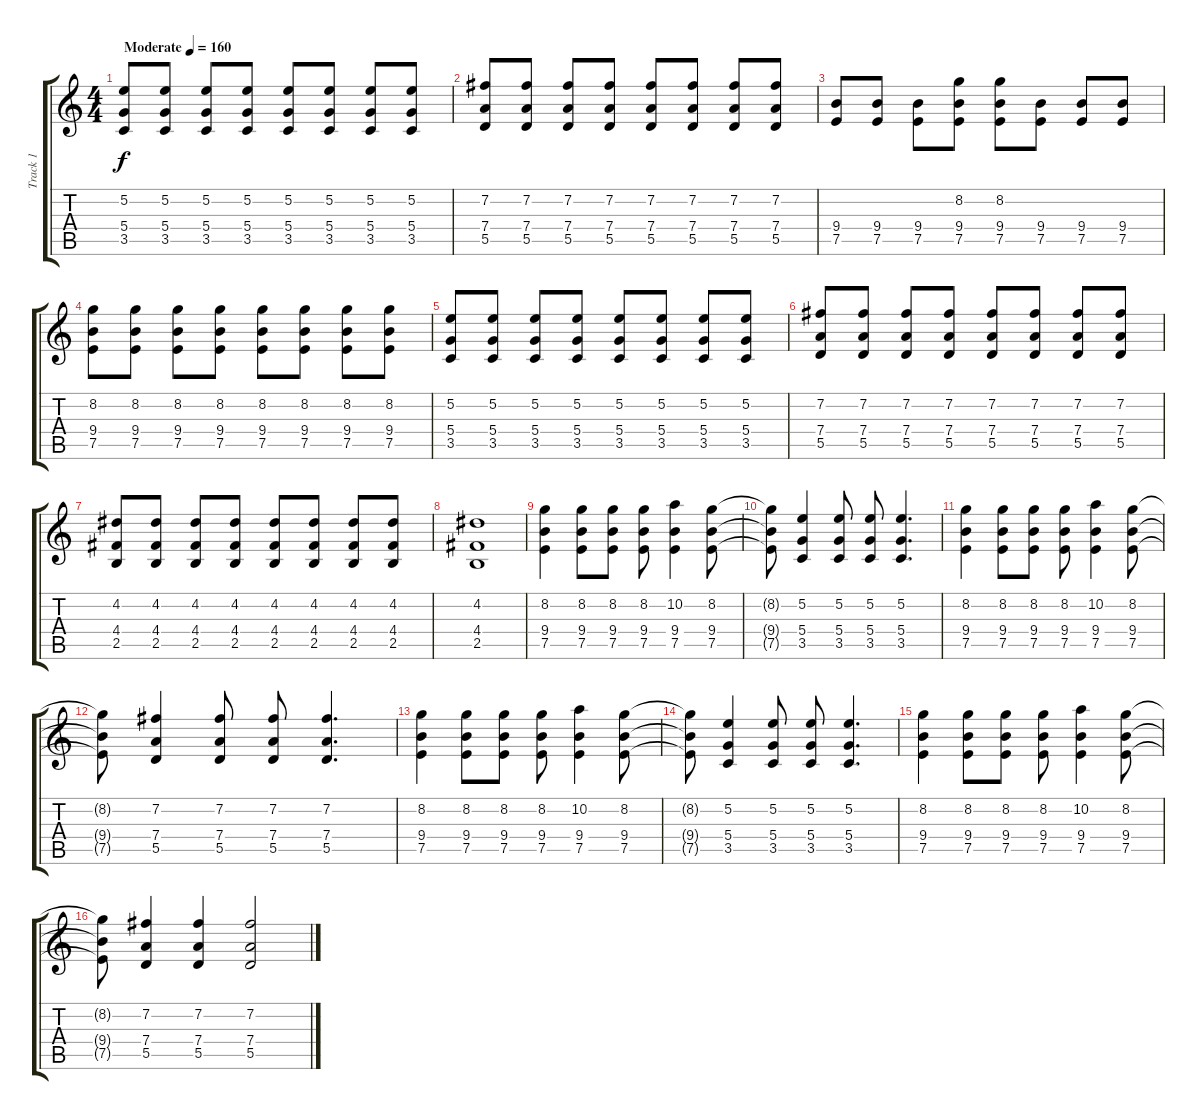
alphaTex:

\track ("Track 1" "Track 1") {instrument acousticguitarsteel}
\staff {score tabs}
\tuning (E4 B3 G3 D3 A2 E2) {hide}
\ts (4 4)
\tempo (160 "Moderate")
\clef g2
\ks c
(5.2 5.4 3.5).8{dy f instrument acousticguitarsteel} (5.2 5.4 3.5).8 (5.2 5.4 3.5).8 (5.2 5.4 3.5).8 (5.2 5.4 3.5).8 (5.2 5.4 3.5).8 (5.2 5.4 3.5).8 (5.2 5.4 3.5).8 |
(7.2 7.4 5.5).8 (7.2 7.4 5.5).8 (7.2 7.4 5.5).8 (7.2 7.4 5.5).8 (7.2 7.4 5.5).8 (7.2 7.4 5.5).8 (7.2 7.4 5.5).8 (7.2 7.4 5.5).8 |
(9.4 7.5).8 (9.4 7.5).8 (9.4 7.5).8 (8.2 9.4 7.5).8 (8.2 9.4 7.5).8 (9.4 7.5).8 (9.4 7.5).8 (9.4 7.5).8 |
(8.2 9.4 7.5).8 (8.2 9.4 7.5).8 (8.2 9.4 7.5).8 (8.2 9.4 7.5).8 (8.2 9.4 7.5).8 (8.2 9.4 7.5).8 (8.2 9.4 7.5).8 (8.2 9.4 7.5).8 |
(5.2 5.4 3.5).8 (5.2 5.4 3.5).8 (5.2 5.4 3.5).8 (5.2 5.4 3.5).8 (5.2 5.4 3.5).8 (5.2 5.4 3.5).8 (5.2 5.4 3.5).8 (5.2 5.4 3.5).8 |
(7.2 7.4 5.5).8 (7.2 7.4 5.5).8 (7.2 7.4 5.5).8 (7.2 7.4 5.5).8 (7.2 7.4 5.5).8 (7.2 7.4 5.5).8 (7.2 7.4 5.5).8 (7.2 7.4 5.5).8 |
(4.2 4.4 2.5).8 (4.2 4.4 2.5).8 (4.2 4.4 2.5).8 (4.2 4.4 2.5).8 (4.2 4.4 2.5).8 (4.2 4.4 2.5).8 (4.2 4.4 2.5).8 (4.2 4.4 2.5).8 |
(4.2 4.4 2.5).1 |
(8.2 9.4 7.5).4 (8.2 9.4 7.5).8 (8.2 9.4 7.5).8 (8.2 9.4 7.5).8 (10.2 9.4 7.5).4 (8.2 9.4 7.5).8 |
(8.2{t} 9.4{t} 7.5{t}).8 (5.2 5.4 3.5).4 (5.2 5.4 3.5).8 (5.2 5.4 3.5).8 (5.2 5.4 3.5).4{d} |
(8.2 9.4 7.5).4 (8.2 9.4 7.5).8 (8.2 9.4 7.5).8 (8.2 9.4 7.5).8 (10.2 9.4 7.5).4 (8.2 9.4 7.5).8 |
(8.2{t} 9.4{t} 7.5{t}).8 (7.2 7.4 5.5).4 (7.2 7.4 5.5).8 (7.2 7.4 5.5).8 (7.2 7.4 5.5).4{d} |
(8.2 9.4 7.5).4 (8.2 9.4 7.5).8 (8.2 9.4 7.5).8 (8.2 9.4 7.5).8 (10.2 9.4 7.5).4 (8.2 9.4 7.5).8 |
(8.2{t} 9.4{t} 7.5{t}).8 (5.2 5.4 3.5).4 (5.2 5.4 3.5).8 (5.2 5.4 3.5).8 (5.2 5.4 3.5).4{d} |
(8.2 9.4 7.5).4 (8.2 9.4 7.5).8 (8.2 9.4 7.5).8 (8.2 9.4 7.5).8 (10.2 9.4 7.5).4 (8.2 9.4 7.5).8 |
(8.2{t} 9.4{t} 7.5{t}).8 (7.2 7.4 5.5).4 (7.2 7.4 5.5).4 (7.2 7.4 5.5).2
